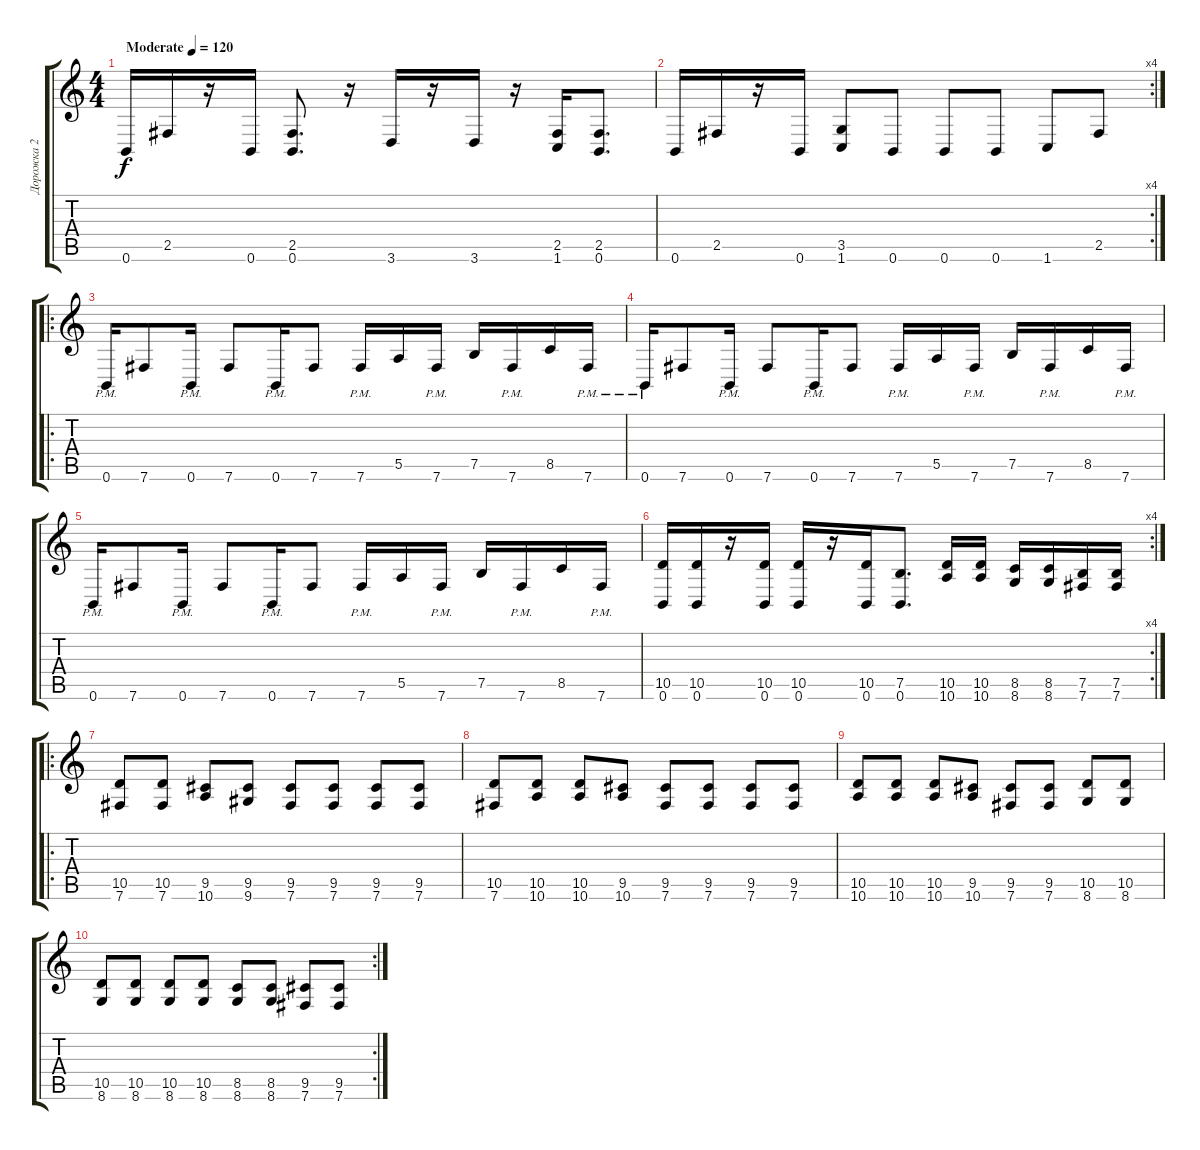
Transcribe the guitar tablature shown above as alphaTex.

\track ("Дорожка 2" "Дорожка 2") {mute instrument overdrivenguitar}
\staff {score tabs}
\tuning (B3 Gb3 D3 A2 E2 B1) {hide}
\ts (4 4)
\tempo (120 "Moderate")
\clef g2
\ks c
0.6.16{dy f instrument overdrivenguitar} 2.5.16 r.16 0.6.16 (2.5 0.6).8{d} r.16 3.6.16 r.16 3.6.16 r.16 (2.5 1.6).16 (2.5 0.6).8{d} |
\rc 4
0.6.16 2.5.16 r.16 0.6.16 (3.5 1.6).8 0.6.8 0.6.8 0.6.8 1.6.8 2.5.8 |
\ro
0.6{pm}.16 7.6.8 0.6{pm}.16 7.6.8 0.6{pm}.16 7.6.8 7.6{pm}.16 5.5.16 7.6{pm}.16 7.5.16 7.6{pm}.16 8.5.16 7.6{pm}.16 |
0.6{pm}.16 7.6.8 0.6{pm}.16 7.6.8 0.6{pm}.16 7.6.8 7.6{pm}.16 5.5.16 7.6{pm}.16 7.5.16 7.6{pm}.16 8.5.16 7.6{pm}.16 |
0.6{pm}.16 7.6.8 0.6{pm}.16 7.6.8 0.6{pm}.16 7.6.8 7.6{pm}.16 5.5.16 7.6{pm}.16 7.5.16 7.6{pm}.16 8.5.16 7.6{pm}.16 |
\rc 4
(10.5 0.6).16 (10.5 0.6).16 r.16 (10.5 0.6).16 (10.5 0.6).16 r.16 (10.5 0.6).16 (7.5 0.6).8{d} (10.5 10.6).16 (10.5 10.6).16 (8.5 8.6).16 (8.5 8.6).16 (7.5 7.6).16 (7.5 7.6).16 |
\ro
(10.5 7.6).8 (10.5 7.6).8 (9.5 10.6).8 (9.5 9.6).8 (9.5 7.6).8 (9.5 7.6).8 (9.5 7.6).8 (9.5 7.6).8 |
(10.5 7.6).8 (10.5 10.6).8 (10.5 10.6).8 (9.5 10.6).8 (9.5 7.6).8 (9.5 7.6).8 (9.5 7.6).8 (9.5 7.6).8 |
(10.5 10.6).8 (10.5 10.6).8 (10.5 10.6).8 (9.5 10.6).8 (9.5 7.6).8 (9.5 7.6).8 (10.5 8.6).8 (10.5 8.6).8 |
\rc 2
(10.5 8.6).8 (10.5 8.6).8 (10.5 8.6).8 (10.5 8.6).8 (8.5 8.6).8 (8.5 8.6).8 (9.5 7.6).8 (9.5 7.6).8
